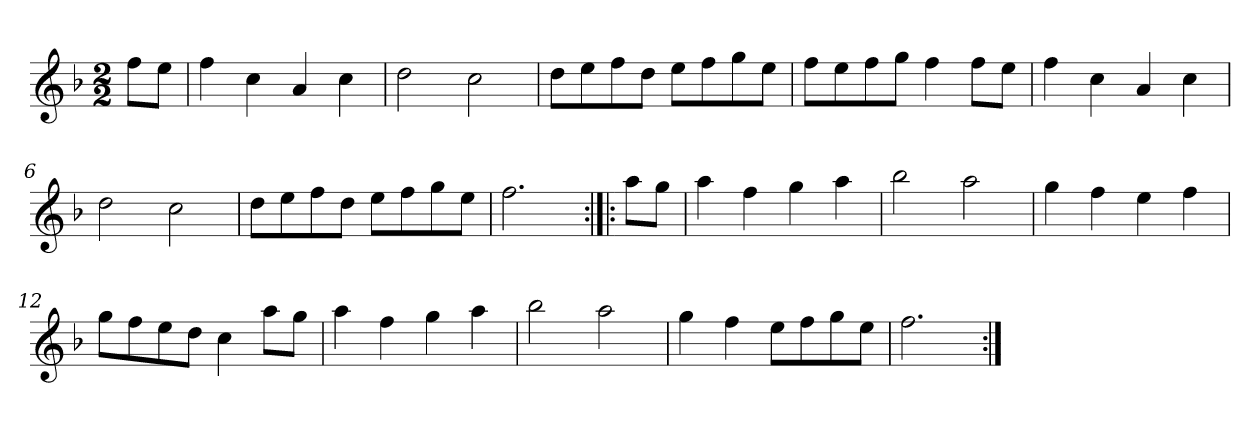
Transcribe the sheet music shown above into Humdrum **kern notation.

**kern
*part1
*staff1
*clefG2
*k[b-]
*F:
*M2/2
*MM138
=
8ff\L
8ee\J
=1
4ff
4cc
4a
4cc
=2
2dd
2cc
=3
8dd\L
8ee\
8ff\
8dd\J
8ee\L
8ff\
8gg\
8ee\J
=4
8ff\L
8ee\
8ff\
8gg\J
4ff
8ff\L
8ee\J
=5
4ff
4cc
4a
4cc
=6
2dd
2cc
=7
8dd\L
8ee\
8ff\
8dd\J
8ee\L
8ff\
8gg\
8ee\J
=8
2.ff
=:|!|:
8aa\L
8gg\J
=9
4aa
4ff
4gg
4aa
=10
2bb-
2aa
=11
4gg
4ff
4ee
4ff
=12
8gg\L
8ff\
8ee\
8dd\J
4cc
8aa\L
8gg\J
=13
4aa
4ff
4gg
4aa
=14
2bb-
2aa
=15
4gg
4ff
8ee\L
8ff\
8gg\
8ee\J
=16
2.ff
=:|!
*-
